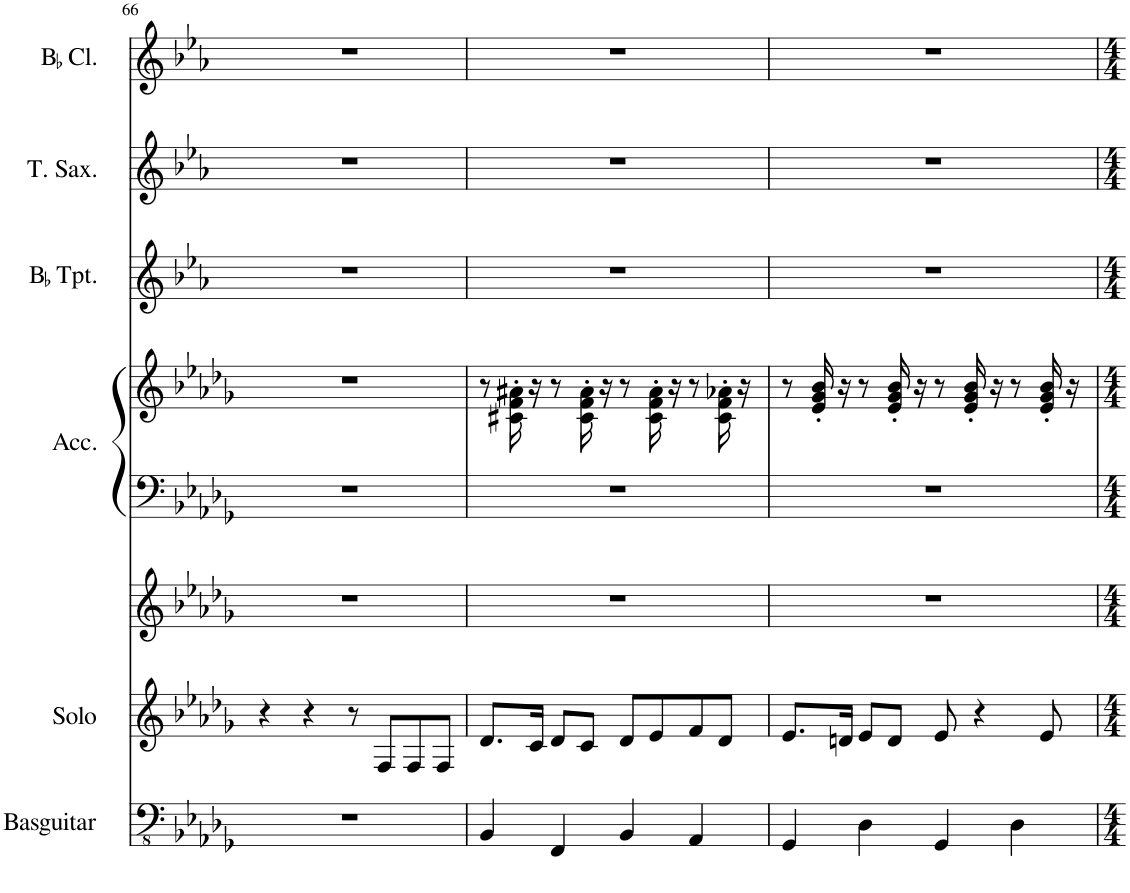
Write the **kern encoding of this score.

**kern	**kern	**kern	**kern	**kern	**kern	**kern	**kern
*part7	*part6	*part5	*part4	*part4	*part3	*part2	*part1
*staff8	*staff7	*staff6	*staff5	*staff4	*staff3	*staff2	*staff1
*I"Basguitar	*I"Solo	*I"Soprano	*I"Accordion	*	*I"BaccidentalFlat Trumpet	*I"Tenor Saxophone	*I"BaccidentalFlat Clarinet
*I'Basguitar	*I'Solo	*I'S	*I'Acc.	*	*I'BaccidentalFlat Tpt.	*I'T. Sax.	*I'BaccidentalFlat Cl.
!!LO:PB:g=z
*clefFv4	*clefG2	*clefG2	*clefF4	*clefG2	*clefG2	*clefG2	*clefG2
*	*	*	*	*	*Trd1c2	*Trd8c14	*Trd1c2
*k[b-e-a-d-g-]	*k[b-e-a-d-g-]	*k[b-e-a-d-g-]	*k[b-e-a-d-g-]	*k[b-e-a-d-g-]	*k[b-e-a-]	*k[b-e-a-]	*k[b-e-a-]
*M4/4	*M4/4	*M4/4	*M4/4	*M4/4	*M4/4	*M4/4	*M4/4
=66	=66	=66	=66	=66	=66	=66	=66
1r	4r	1r	1r	1r	1r	1r	1r
.	4r	.	.	.	.	.	.
.	8r	.	.	.	.	.	.
.	8F/L	.	.	.	.	.	.
.	8F/	.	.	.	.	.	.
.	8F/J	.	.	.	.	.	.
=67	=67	=67	=67	=67	=67	=67	=67
4BBB-/	8.d-/L	1r	1r	8r	1r	1r	1r
.	.	.	.	16c#X\' 16f\' 16a#X\'	.	.	.
.	16c/Jk	.	.	16r	.	.	.
4FFF/	8d-/L	.	.	8r	.	.	.
.	8c/J	.	.	16c#\' 16f\' 16a#\'	.	.	.
.	.	.	.	16r	.	.	.
4BBB-/	8d-/L	.	.	8r	.	.	.
.	8e-/	.	.	16c#\' 16f\' 16a#\'	.	.	.
.	.	.	.	16r	.	.	.
4AAA-/	8f/	.	.	8r	.	.	.
.	8d-/J	.	.	16c#\' 16f\' 16a-X\'	.	.	.
.	.	.	.	16r	.	.	.
=68	=68	=68	=68	=68	=68	=68	=68
4GGG-/	8.e-/L	1r	1r	8r	1r	1r	1r
.	.	.	.	16e-/' 16g-/' 16b-/'	.	.	.
.	16dn/Jk	.	.	16r	.	.	.
4DD-\	8e-/L	.	.	8r	.	.	.
.	8d/J	.	.	16e-/' 16g-/' 16b-/'	.	.	.
.	.	.	.	16r	.	.	.
4GGG-/	8e-/	.	.	8r	.	.	.
.	4r	.	.	16e-/' 16g-/' 16b-/'	.	.	.
.	.	.	.	16r	.	.	.
4DD-\	.	.	.	8r	.	.	.
.	8e-/	.	.	16e-/' 16g-/' 16b-/'	.	.	.
.	.	.	.	16r	.	.	.
=	=	=	=	=	=	=	=
*-	*-	*-	*-	*-	*-	*-	*-
